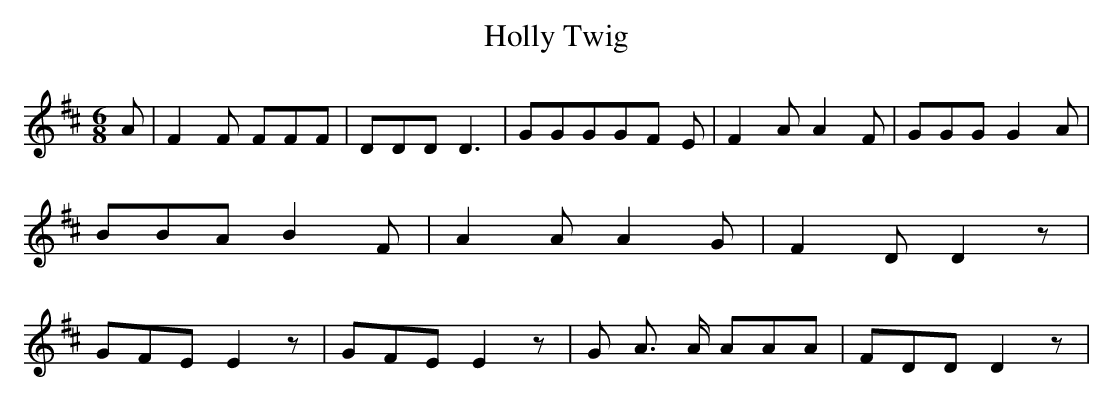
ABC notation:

X:1
T:Holly Twig
M:6/8
L:1/8
K:D
 A| F2 F FFF| DDD D3| GGGG-F E| F2 A A2 F| GGG G2 A| BBA B2 F| A2 A A2 G|\
 F2 D D2 z| GFE E2 z| GFE E2 z| G A3/2 A/2 AAA| FDD D2 z|
